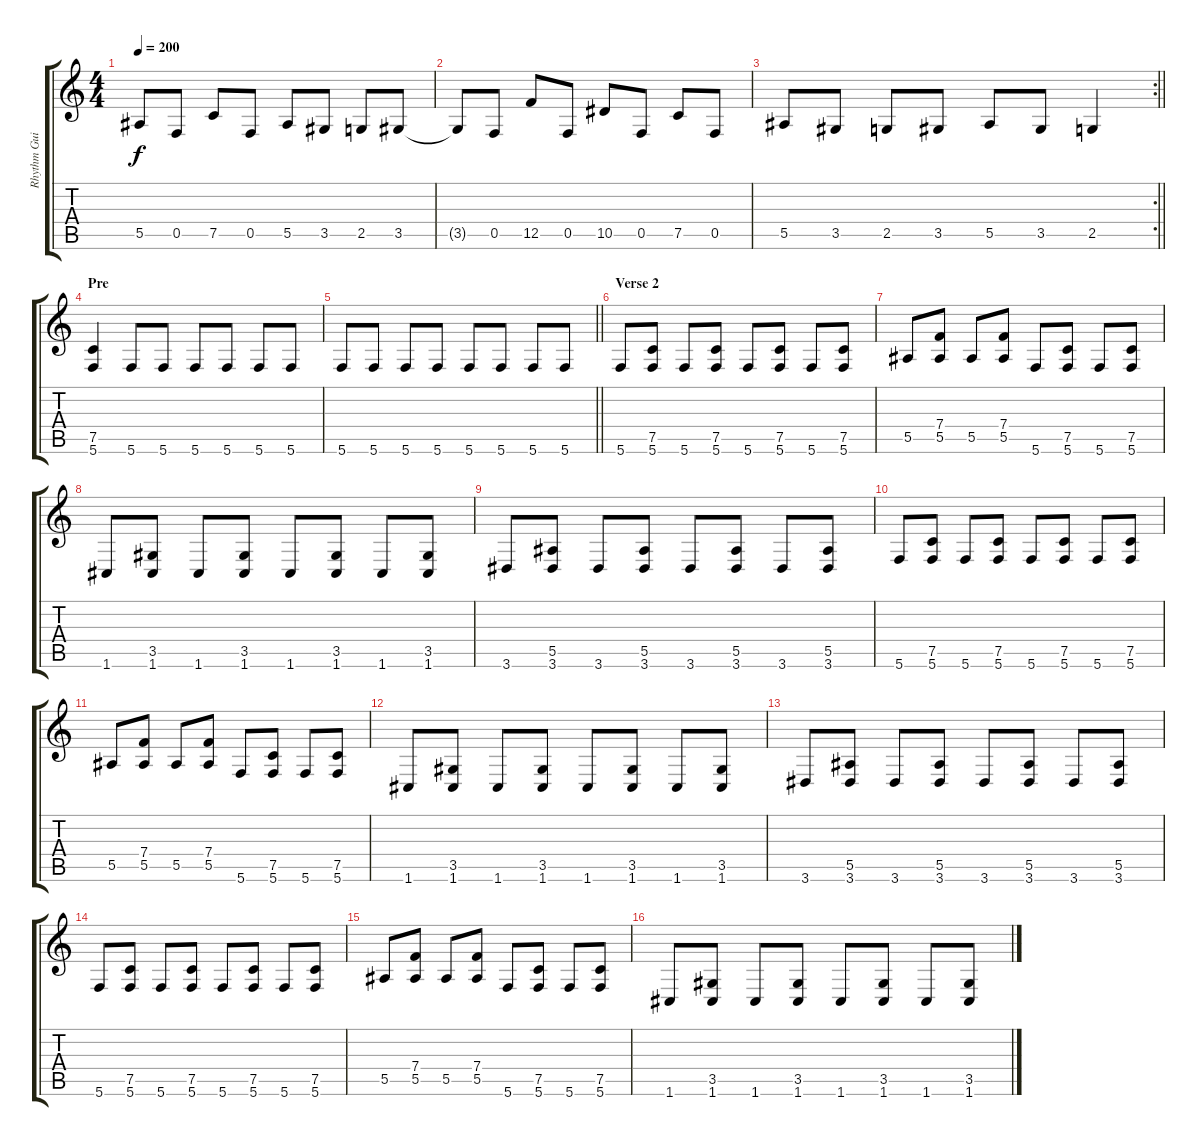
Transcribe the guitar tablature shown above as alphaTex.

\track ("Rhythm Guitar" "Rhythm Gui") {instrument distortionguitar}
\staff {score tabs}
\tuning (C4 G3 Eb3 Bb2 F2 C2) {hide}
\ts (4 4)
\tempo 200
\clef g2
\ks c
5.5.8{dy f} 0.5.8 7.5.8 0.5.8 5.5.8 3.5.8 2.5.8 3.5.8 |
3.5{t}.8 0.5.8 12.5.8 0.5.8 10.5.8 0.5.8 7.5.8 0.5.8 |
\rc 2
\barLineRight lightlight
5.5.8 3.5.8 2.5.8 3.5.8 5.5.8 3.5.8 2.5.4 |
\section ("" "Pre")
(7.5 5.6).4 5.6.8 5.6.8 5.6.8 5.6.8 5.6.8 5.6.8 |
\barLineRight lightlight
5.6.8 5.6.8 5.6.8 5.6.8 5.6.8 5.6.8 5.6.8 5.6.8 |
\section ("" "Verse 2")
5.6.8 (7.5 5.6).8 5.6.8 (7.5 5.6).8 5.6.8 (7.5 5.6).8 5.6.8 (7.5 5.6).8 |
5.5.8 (7.4 5.5).8 5.5.8 (7.4 5.5).8 5.6.8 (7.5 5.6).8 5.6.8 (7.5 5.6).8 |
1.6.8 (3.5 1.6).8 1.6.8 (3.5 1.6).8 1.6.8 (3.5 1.6).8 1.6.8 (3.5 1.6).8 |
3.6.8 (5.5 3.6).8 3.6.8 (5.5 3.6).8 3.6.8 (5.5 3.6).8 3.6.8 (5.5 3.6).8 |
5.6.8 (7.5 5.6).8 5.6.8 (7.5 5.6).8 5.6.8 (7.5 5.6).8 5.6.8 (7.5 5.6).8 |
5.5.8 (7.4 5.5).8 5.5.8 (7.4 5.5).8 5.6.8 (7.5 5.6).8 5.6.8 (7.5 5.6).8 |
1.6.8 (3.5 1.6).8 1.6.8 (3.5 1.6).8 1.6.8 (3.5 1.6).8 1.6.8 (3.5 1.6).8 |
3.6.8 (5.5 3.6).8 3.6.8 (5.5 3.6).8 3.6.8 (5.5 3.6).8 3.6.8 (5.5 3.6).8 |
5.6.8 (7.5 5.6).8 5.6.8 (7.5 5.6).8 5.6.8 (7.5 5.6).8 5.6.8 (7.5 5.6).8 |
5.5.8 (7.4 5.5).8 5.5.8 (7.4 5.5).8 5.6.8 (7.5 5.6).8 5.6.8 (7.5 5.6).8 |
1.6.8 (3.5 1.6).8 1.6.8 (3.5 1.6).8 1.6.8 (3.5 1.6).8 1.6.8 (3.5 1.6).8
